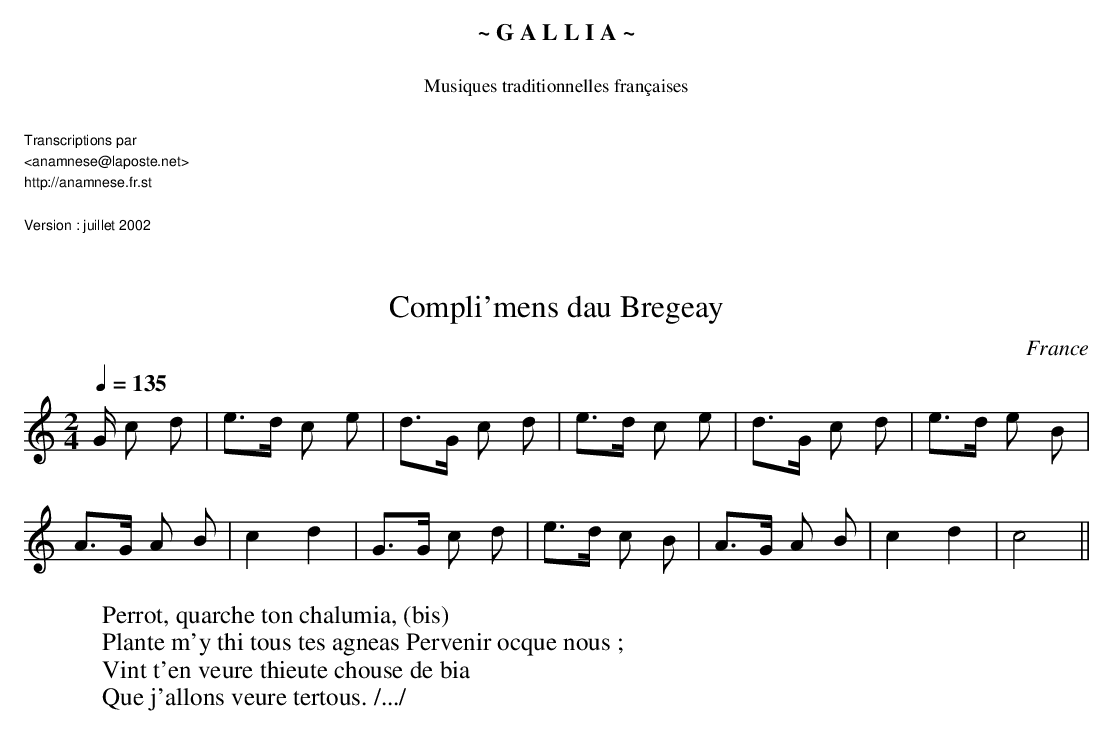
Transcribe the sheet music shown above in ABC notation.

X:1
T:Compli'mens dau Bregeay
O:France
M:2/4
L:1/8
Q:1/4=135
K:C
G/ c d | e>d c e | d>G c d | e>d c e | d>G c d | e>d e B |
A>G A B | c2d2 | G>G c d | e>d c B | A>G A B | c2d2 | c4 ||
W:Perrot, quarche ton chalumia, (bis)
W:Plante m'y thi tous tes agneas Pervenir ocque nous ;
W:Vint t'en veure thieute chouse de bia
W:Que j'allons veure tertous. /.../
